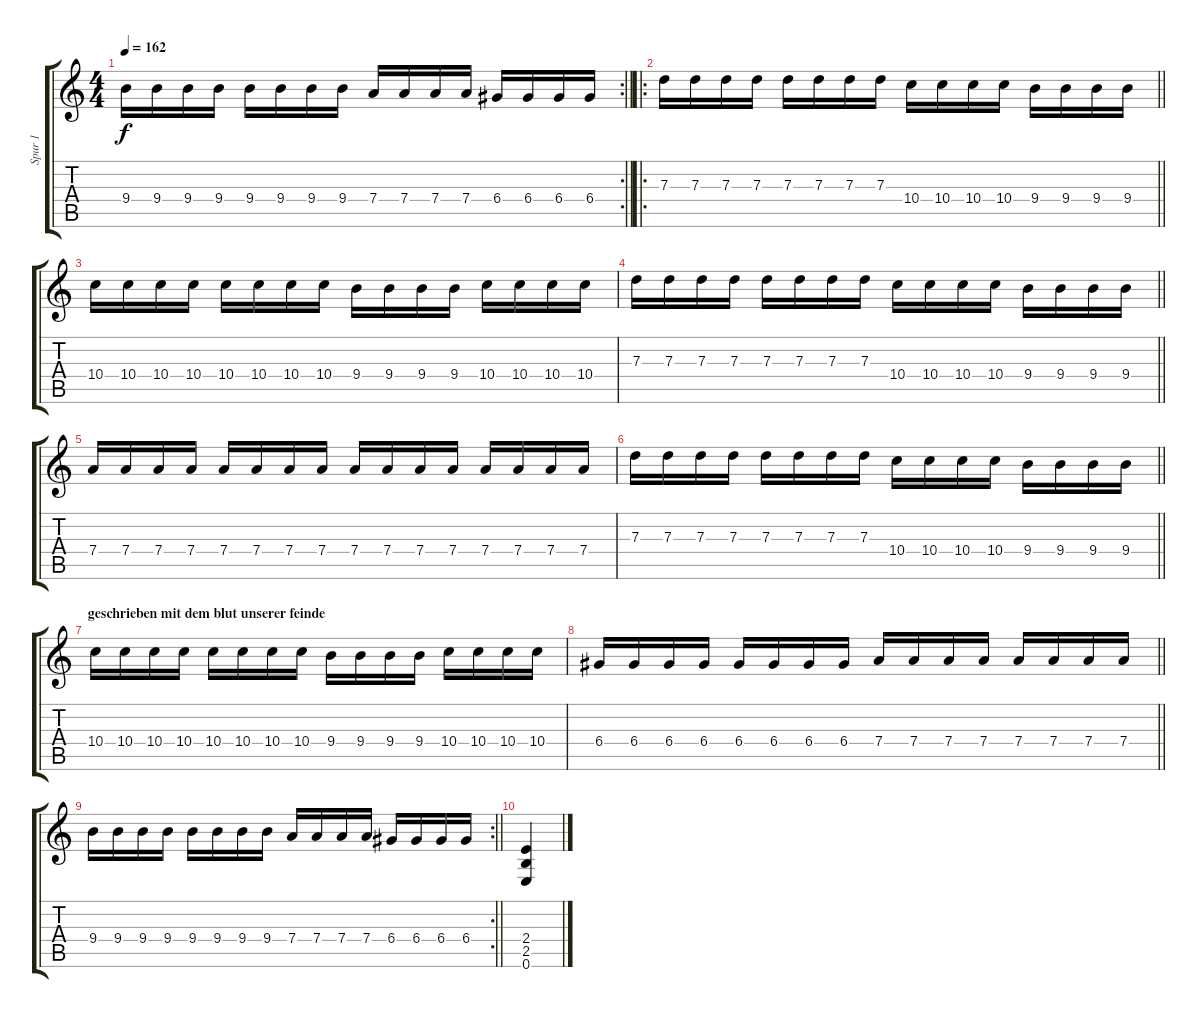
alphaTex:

\track ("Spur 1" "Spur 1") {instrument distortionguitar}
\staff {score tabs}
\tuning (E4 B3 G3 D3 A2 E2) {hide}
\rc 2
\ts (4 4)
\tempo 162
\clef g2
\barLineRight lightlight
\ks c
9.4.16{dy f} 9.4.16 9.4.16 9.4.16 9.4.16 9.4.16 9.4.16 9.4.16 7.4.16 7.4.16 7.4.16 7.4.16 6.4.16 6.4.16 6.4.16 6.4.16 |
\ro
\barLineRight lightlight
7.3.16 7.3.16 7.3.16 7.3.16 7.3.16 7.3.16 7.3.16 7.3.16 10.4.16 10.4.16 10.4.16 10.4.16 9.4.16 9.4.16 9.4.16 9.4.16 |
10.4.16 10.4.16 10.4.16 10.4.16 10.4.16 10.4.16 10.4.16 10.4.16 9.4.16 9.4.16 9.4.16 9.4.16 10.4.16 10.4.16 10.4.16 10.4.16 |
\barLineRight lightlight
7.3.16 7.3.16 7.3.16 7.3.16 7.3.16 7.3.16 7.3.16 7.3.16 10.4.16 10.4.16 10.4.16 10.4.16 9.4.16 9.4.16 9.4.16 9.4.16 |
7.4.16 7.4.16 7.4.16 7.4.16 7.4.16 7.4.16 7.4.16 7.4.16 7.4.16 7.4.16 7.4.16 7.4.16 7.4.16 7.4.16 7.4.16 7.4.16 |
\barLineRight lightlight
7.3.16 7.3.16 7.3.16 7.3.16 7.3.16 7.3.16 7.3.16 7.3.16 10.4.16 10.4.16 10.4.16 10.4.16 9.4.16 9.4.16 9.4.16 9.4.16 |
\section ("" "geschrieben mit dem blut unserer feinde")
10.4.16 10.4.16 10.4.16 10.4.16 10.4.16 10.4.16 10.4.16 10.4.16 9.4.16 9.4.16 9.4.16 9.4.16 10.4.16 10.4.16 10.4.16 10.4.16 |
\barLineRight lightlight
6.4.16 6.4.16 6.4.16 6.4.16 6.4.16 6.4.16 6.4.16 6.4.16 7.4.16 7.4.16 7.4.16 7.4.16 7.4.16 7.4.16 7.4.16 7.4.16 |
\rc 2
\barLineRight lightlight
9.4.16 9.4.16 9.4.16 9.4.16 9.4.16 9.4.16 9.4.16 9.4.16 7.4.16 7.4.16 7.4.16 7.4.16 6.4.16 6.4.16 6.4.16 6.4.16 |
(2.4 2.5 0.6).4
